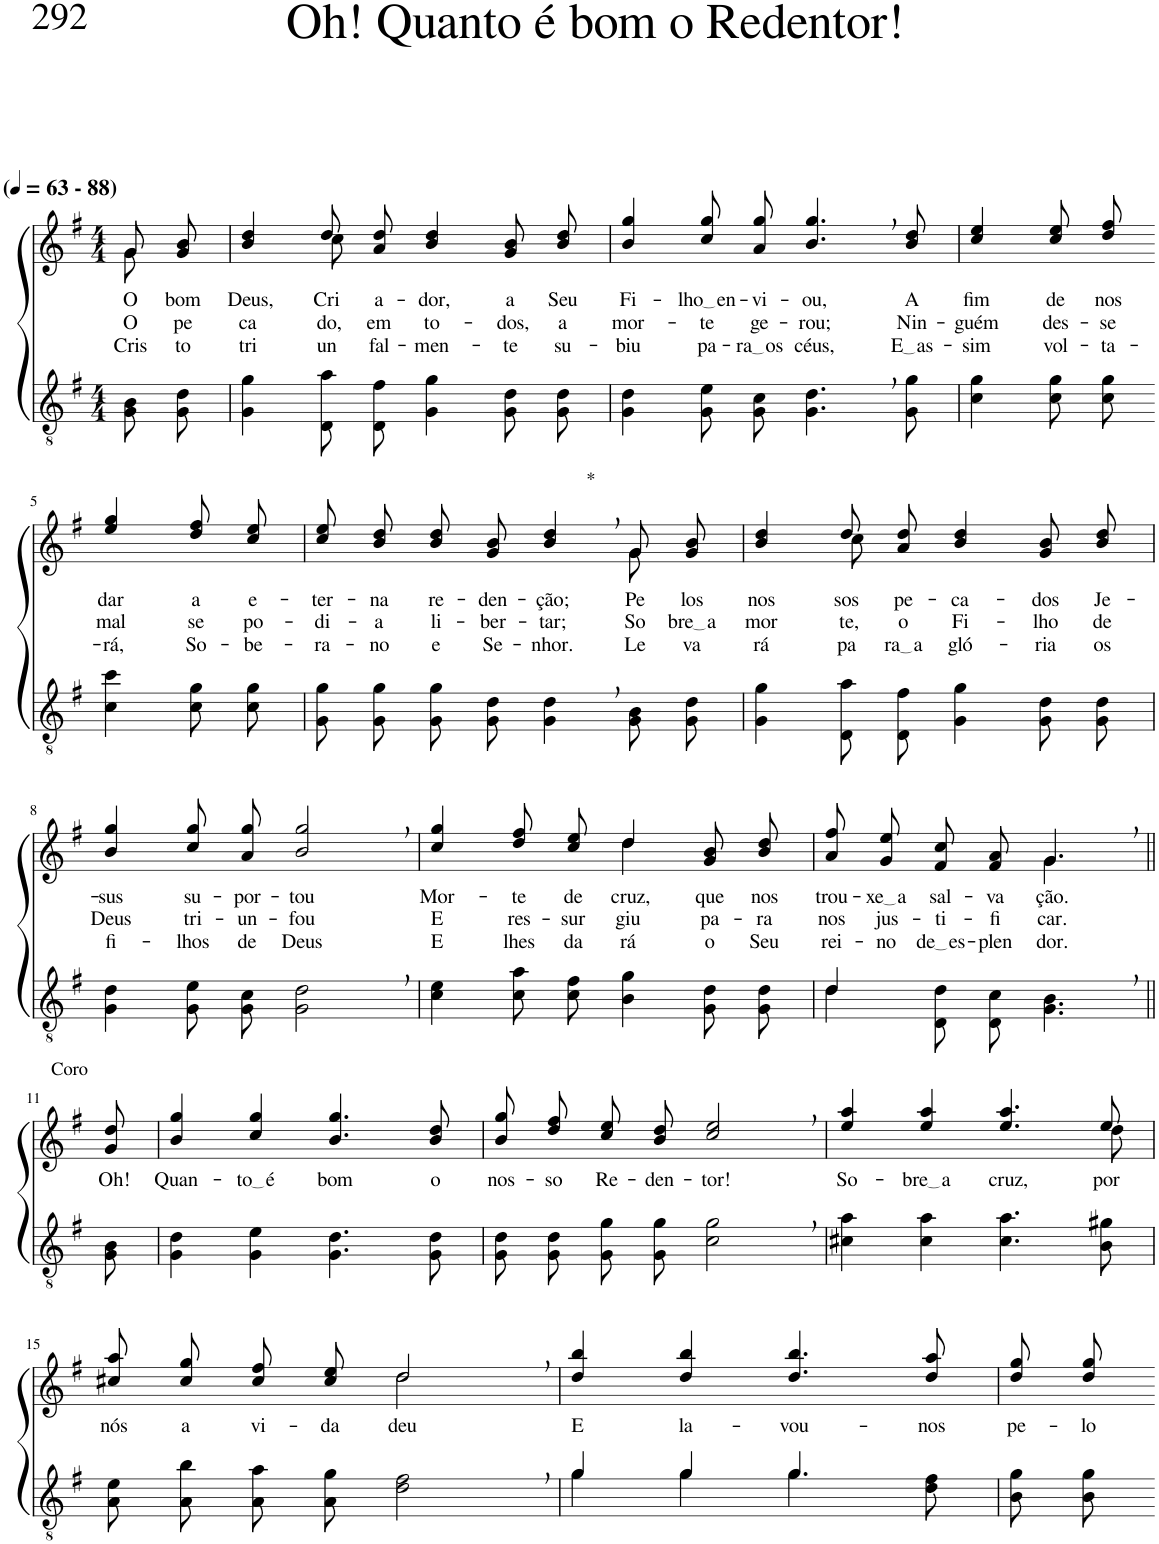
**kern	**kern	**text	**text	**text
*part2	*part1	*part1	*part1	*part1
*staff2	*staff1	*staff1	*staff1	*staff1
*I"Parte III e IV	*I"Parte I e II	*	*	*
*clefGv2	*clefG2	*	*	*
*Trd5c9	*Trd5c9	*	*	*
*k[f#]	*k[f#]	*	*	*
*M4/4	*M4/4	*	*	*
*MM63	*MM63	*	*	*
=1	=1	=1	=1	=1
*	*^	*	*	*
!	!LO:TX:a:B:t=(	!	!	!	!
!	!LO:TX:a:B:t=- 88)	!	!	!	!
!	!	!	!LO:LY:b	!LO:LY:b	!LO:LY:b
8G\ 8B\L	8g/L	8g\	O	O	Cris-
!	!	!	!LO:LY:b	!LO:LY:b	!LO:LY:b
8G\ 8d\J	8g/ 8b/J	8ryy	bom	pe-	-to
=2	=2	=2	=2	=2	=2
!	!	!	!LO:LY:b	!LO:LY:b	!LO:LY:b
4G\ 4g\	4ryy	4b/ 4dd/	Deus,	-ca-	tri-
!	!	!	!LO:LY:b	!LO:LY:b	!LO:LY:b
8D/ 8a/L	8cc\	8dd\L	Cri-	-do,	-un-
!	!	!	!LO:LY:b	!LO:LY:b	!LO:LY:b
8D/ 8f#/J	2ryy	8a\ 8dd\J	-a-	em	-fal-
!	!	!	!LO:LY:b	!LO:LY:b	!LO:LY:b
4G\ 4g\	.	4b/ 4dd/	-dor,	to-	-men-
!	!	!	!LO:LY:b	!LO:LY:b	!LO:LY:b
8G\ 8d\L	.	8g\ 8b\L	a	-dos,	-te
!	!	!	!LO:LY:b	!LO:LY:b	!LO:LY:b
8G\ 8d\J	8ryy	8b\ 8dd\J	Seu	a	su-
=3	=3	=3	=3	=3	=3
!	!	!	!LO:LY:b	!LO:LY:b	!LO:LY:b
*	*v	*v	*	*	*
4G\ 4d\	4b/ 4gg/	Fi-	mor-	biu
!	!	!LO:LY:b	!LO:LY:b	!LO:LY:b
8G/ 8e/L	8cc\ 8gg\L	lho en	-te	pa-
!	!	!LO:LY:b	!LO:LY:b	!LO:LY:b
8G/ 8c/J	8a\ 8gg\J	-vi-	ge-	ra os
!	!	!LO:LY:b	!LO:LY:b	!LO:LY:b
4.G\, 4.d\,	4.b/, 4.gg/,	-ou,	-rou;	céus,
!	!	!LO:LY:b	!LO:LY:b	!LO:LY:b
8G\ 8g\	8b/ 8dd/	A	Nin-	E as
=4	=4	=4	=4	=4
!	!	!LO:LY:b	!LO:LY:b	!LO:LY:b
4c\ 4g\	4cc/ 4ee/	fim	-guém	-sim
!	!	!LO:LY:b	!LO:LY:b	!LO:LY:b
8c\ 8g\L	8cc\ 8ee\L	de	des-	vol-
!	!	!LO:LY:b	!LO:LY:b	!LO:LY:b
8c\ 8g\J	8dd\ 8ff#\J	nos	-se	-ta-
!!LO:LB:g=z
=5-	=5-	=5-	=5-	=5-
!	!	!LO:LY:b	!LO:LY:b	!LO:LY:b
4c\ 4cc\	4ee/ 4gg/	dar	mal	-rá,
!	!	!LO:LY:b	!LO:LY:b	!LO:LY:b
8c\ 8g\L	8dd\ 8ff#\L	a	se	So-
!	!	!LO:LY:b	!LO:LY:b	!LO:LY:b
8c\ 8g\J	8cc\ 8ee\J	e-	po-	-be-
=6	=6	=6	=6	=6
!	!	!LO:LY:b	!LO:LY:b	!LO:LY:b
*	*^	*	*	*
8G\ 8g\L	8cc\ 8ee\L	2.ryy	-ter-	-di-	-ra-
!	!	!	!LO:LY:b	!LO:LY:b	!LO:LY:b
8G\ 8g\J	8b\ 8dd\J	.	-na	-a	-no
!	!	!	!LO:LY:b	!LO:LY:b	!LO:LY:b
8G\ 8g\L	8b\ 8dd\L	.	re-	li-	e
!	!	!	!LO:LY:b	!LO:LY:b	!LO:LY:b
8G\ 8d\J	8g\ 8b\J	.	-den-	-ber-	Se-
!	!LO:TX:a:t=*	!	!	!	!
!	!	!	!LO:LY:b	!LO:LY:b	!LO:LY:b
4G\, 4d\,	4b/, 4dd/,	.	-ção;	-tar;	-nhor.
!	!	!	!LO:LY:b	!LO:LY:b	!LO:LY:b
8G\ 8B\L	8g/L	8g\	Pe-	So-	-Le-
!	!	!	!LO:LY:b	!LO:LY:b	!LO:LY:b
8G\ 8d\J	8g/ 8b/J	8ryy	-los	bre a	-va-
=7	=7	=7	=7	=7	=7
!	!	!	!LO:LY:b	!LO:LY:b	!LO:LY:b
4G\ 4g\	4ryy	4b/ 4dd/	nos-	mor-	-rá
!	!	!	!LO:LY:b	!LO:LY:b	!LO:LY:b
8D/ 8a/L	8cc\	8dd\L	-sos	-te,	pa-
!	!	!	!LO:LY:b	!LO:LY:b	!LO:LY:b
8D/ 8f#/J	2ryy	8a\ 8dd\J	pe-	o	ra a
!	!	!	!LO:LY:b	!LO:LY:b	!LO:LY:b
4G\ 4g\	.	4b/ 4dd/	-ca-	Fi-	gló-
!	!	!	!LO:LY:b	!LO:LY:b	!LO:LY:b
8G\ 8d\L	.	8g\ 8b\L	-dos	-lho	-ria
!	!	!	!LO:LY:b	!LO:LY:b	!LO:LY:b
8G\ 8d\J	8ryy	8b\ 8dd\J	Je-	de	os
!!LO:LB:g=z
=8	=8	=8	=8	=8	=8
!	!	!	!LO:LY:b	!LO:LY:b	!LO:LY:b
*	*v	*v	*	*	*
4G\ 4d\	4b/ 4gg/	-sus	Deus	fi-
!	!	!LO:LY:b	!LO:LY:b	!LO:LY:b
8G/ 8e/L	8cc\ 8gg\L	su-	tri-	-lhos
!	!	!LO:LY:b	!LO:LY:b	!LO:LY:b
8G/ 8c/J	8a\ 8gg\J	-por-	-un-	de
!	!	!LO:LY:b	!LO:LY:b	!LO:LY:b
2G\, 2d\,	2b/, 2gg/,	-tou	-fou	Deus
=9	=9	=9	=9	=9
*	*^	*	*	*
!	!	!	!LO:LY:b	!LO:LY:b	!LO:LY:b
4c\ 4e\	2ryy	4cc/ 4gg/	Mor-	E	E
!	!	!	!LO:LY:b	!LO:LY:b	!LO:LY:b
8c\ 8a\L	.	8dd\ 8ff#\L	-te	res-	lhes
!	!	!	!LO:LY:b	!LO:LY:b	!LO:LY:b
8c\ 8f#\J	.	8cc\ 8ee\J	de	-sur-	da-
!	!	!	!LO:LY:b	!LO:LY:b	!LO:LY:b
4B\ 4g\	4dd\	4dd/	cruz,	-giu	-rá
!	!	!	!LO:LY:b	!LO:LY:b	!LO:LY:b
8G\ 8d\L	4ryy	8g\ 8b\L	que	pa-	o
!	!	!	!LO:LY:b	!LO:LY:b	!LO:LY:b
8G\ 8d\J	.	8b\ 8dd\J	nos	-ra	Seu
=10	=10	=10	=10	=10	=10
*^	*	*	*	*	*
!	!	!	!	!LO:LY:b	!LO:LY:b	!LO:LY:b
4d/	4d\	8a\ 8ff#\L	2ryy	trou-	nos	rei-
!	!	!	!	!LO:LY:b	!LO:LY:b	!LO:LY:b
.	.	8g\ 8ee\J	.	xe a	jus-	-no
!	!	!	!	!LO:LY:b	!LO:LY:b	!LO:LY:b
2ryy	8D/ 8d/L	8f#/ 8cc/L	.	sal-	-ti-	de es
!	!	!	!	!LO:LY:b	!LO:LY:b	!LO:LY:b
.	8D/ 8c/J	8f#/ 8a/J	.	-va-	-fi-	-plen-
!	!	!	!	!LO:LY:b	!LO:LY:b	!LO:LY:b
.	4.G\ 4.B\	4.g,/	4.g\	-ção.	-car.	-dor.
8ryy	.	.	.	.	.	.
*v	*v	*	*	*	*	*
*	*v	*v	*	*	*
!!LO:LB:g=z
=11||	=11||	=11||	=11||	=11||
!	!LO:TX:a:t=Coro	!	!	!
!	!	!LO:LY:b	!	!
8G\ 8B\	8g/ 8dd/	Oh!	.	.
=12	=12	=12	=12	=12
!	!	!LO:LY:b	!	!
4G\ 4d\	4b/ 4gg/	Quan-	.	.
!	!	!LO:LY:b	!	!
4G\ 4e\	4cc/ 4gg/	to é	.	.
!	!	!LO:LY:b	!	!
4.G\ 4.d\	4.b/ 4.gg/	bom	.	.
!	!	!LO:LY:b	!	!
8G\ 8d\	8b/ 8dd/	o	.	.
=13	=13	=13	=13	=13
!	!	!LO:LY:b	!	!
8G\ 8d\L	8b\ 8gg\L	nos-	.	.
!	!	!LO:LY:b	!	!
8G\ 8d\J	8dd\ 8ff#\J	-so	.	.
!	!	!LO:LY:b	!	!
8G\ 8g\L	8cc\ 8ee\L	Re-	.	.
!	!	!LO:LY:b	!	!
8G\ 8g\J	8b\ 8dd\J	-den-	.	.
!	!	!LO:LY:b	!	!
2c\, 2g\,	2cc/, 2ee/,	-tor!	.	.
=14	=14	=14	=14	=14
!	!	!LO:LY:b	!	!
*	*^	*	*	*
4c#X\ 4a\	4ee/ 4aa/	2..ryy	So-	.	.
!	!	!	!LO:LY:b	!	!
4c#\ 4a\	4ee/ 4aa/	.	bre a	.	.
!	!	!	!LO:LY:b	!	!
4.c#\ 4.a\	4.ee/ 4.aa/	.	cruz,	.	.
!	!	!	!LO:LY:b	!	!
8B\ 8g#X\	8ee/	8dd\	por	.	.
!!LO:LB:g=z	!!
=15	=15	=15	=15	=15	=15
!	!	!	!LO:LY:b	!	!
8A\ 8e\L	8cc#X\ 8aa\L	2ryy	nós	.	.
!	!	!	!LO:LY:b	!	!
8A\ 8b\J	8cc#\ 8gg\J	.	a	.	.
!	!	!	!LO:LY:b	!	!
8A\ 8a\L	8cc#\ 8ff#\L	.	vi-	.	.
!	!	!	!LO:LY:b	!	!
8A\ 8g\J	8cc#\ 8ee\J	.	-da	.	.
!	!	!	!LO:LY:b	!	!
2d\, 2f#\,	2dd,/	2dd\	deu	.	.
=16	=16	=16	=16	=16	=16
*^	*	*	*	*	*
!	!	!	!	!LO:LY:b	!	!
*	*	*v	*v	*	*	*
4g/	4g\	4dd/ 4bb/	E	.	.
!	!	!	!LO:LY:b	!	!
4g/	4g\	4dd/ 4bb/	la-	.	.
!	!	!	!LO:LY:b	!	!
4.g/	4.g\	4.dd/ 4.bb/	-vou-	.	.
!	!	!	!LO:LY:b	!	!
8ryy	8d\ 8f#\	8dd/ 8aa/	-nos	.	.
=17	=17	=17	=17	=17	=17
!	!	!	!LO:LY:b	!	!
*v	*v	*	*	*	*
8B\ 8g\L	8dd\ 8gg\L	pe-	.	.
!	!	!LO:LY:b	!	!
8B\ 8g\J	8dd\ 8gg\J	-lo	.	.
=-	=-	=-	=-	=-
*-	*-	*-	*-	*-
